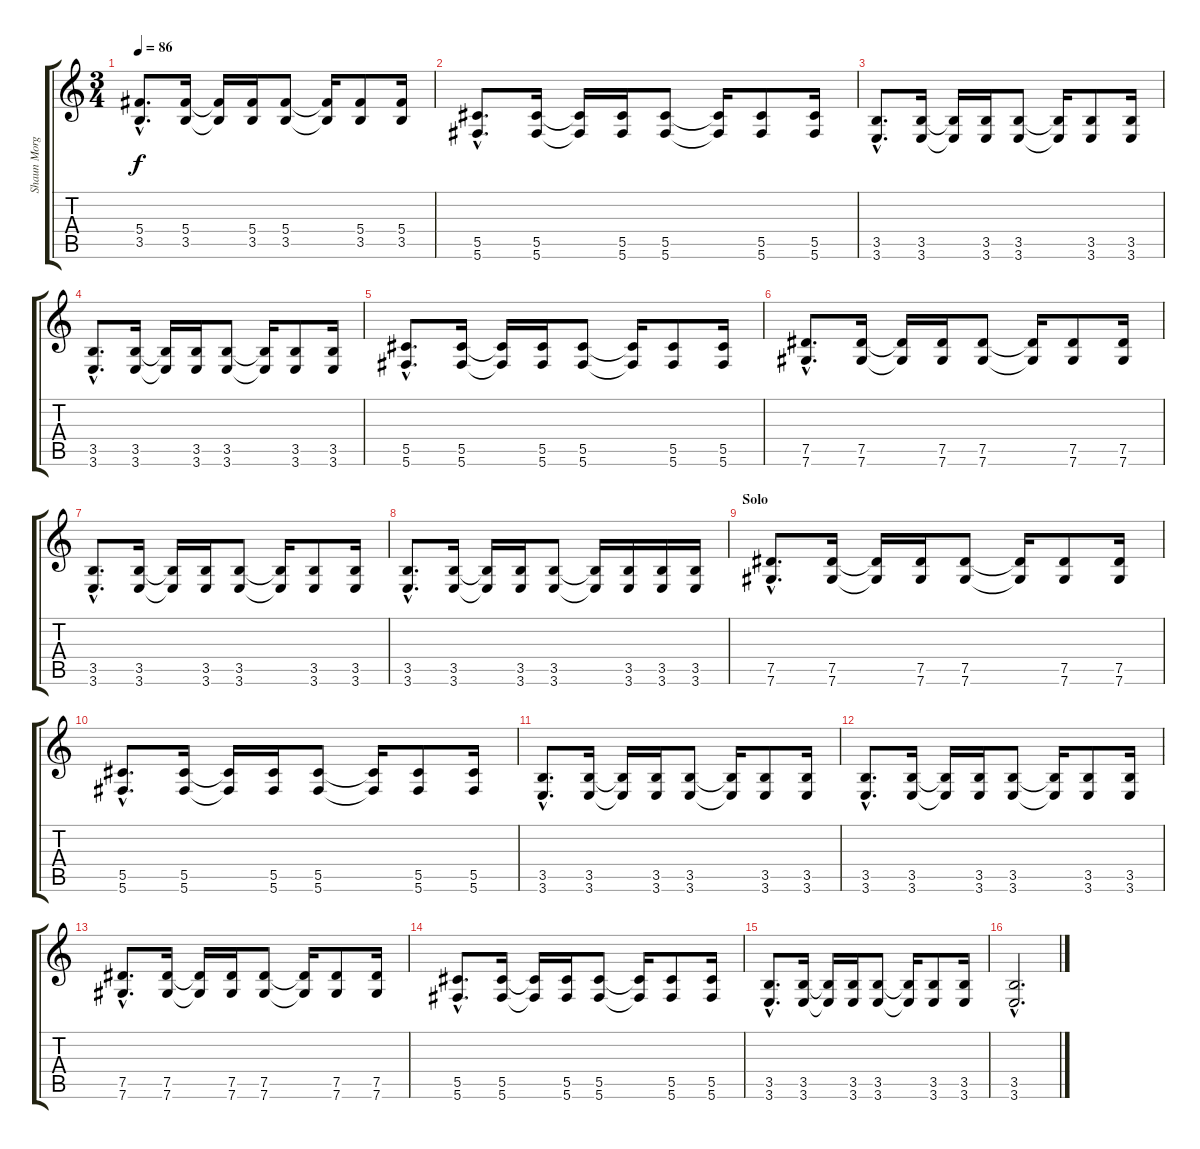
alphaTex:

\track ("Shaun Morgan" "Shaun Morg") {instrument electricguitarclean}
\staff {score tabs}
\tuning (Eb4 Bb3 Gb3 Db3 Ab2 Db2) {hide}
\ts (3 4)
\tempo 86
\clef g2
\ks c
(5.4{hac} 3.5{hac}).8{d dy f volume 12 instrument distortionguitar} (5.4 3.5).16 (5.4{t} 3.5{t}).16 (5.4 3.5).16 (5.4 3.5).8 (5.4{t} 3.5{t}).16 (5.4 3.5).8 (5.4 3.5).16 |
(5.5{hac} 5.6{hac}).8{d} (5.5 5.6).16 (5.5{t} 5.6{t}).16 (5.5 5.6).16 (5.5 5.6).8 (5.5{t} 5.6{t}).16 (5.5 5.6).8 (5.5 5.6).16 |
(3.5{hac} 3.6{hac}).8{d} (3.5 3.6).16 (3.5{t} 3.6{t}).16 (3.5 3.6).16 (3.5 3.6).8 (3.5{t} 3.6{t}).16 (3.5 3.6).8 (3.5 3.6).16 |
(3.5{hac} 3.6{hac}).8{d} (3.5 3.6).16 (3.5{t} 3.6{t}).16 (3.5 3.6).16 (3.5 3.6).8 (3.5{t} 3.6{t}).16 (3.5 3.6).8 (3.5 3.6).16 |
(5.5{hac} 5.6{hac}).8{d} (5.5 5.6).16 (5.5{t} 5.6{t}).16 (5.5 5.6).16 (5.5 5.6).8 (5.5{t} 5.6{t}).16 (5.5 5.6).8 (5.5 5.6).16 |
(7.5{hac} 7.6{hac}).8{d} (7.5 7.6).16 (7.5{t} 7.6{t}).16 (7.5 7.6).16 (7.5 7.6).8 (7.5{t} 7.6{t}).16 (7.5 7.6).8 (7.5 7.6).16 |
(3.5{hac} 3.6{hac}).8{d} (3.5 3.6).16 (3.5{t} 3.6{t}).16 (3.5 3.6).16 (3.5 3.6).8 (3.5{t} 3.6{t}).16 (3.5 3.6).8 (3.5 3.6).16 |
(3.5{hac} 3.6{hac}).8{d} (3.5 3.6).16 (3.5{t} 3.6{t}).16 (3.5 3.6).16 (3.5 3.6).8 (3.5{t} 3.6{t}).16 (3.5 3.6).16 (3.5 3.6).16 (3.5 3.6).16 |
\section ("" "Solo")
(7.5{hac} 7.6{hac}).8{d volume 12 instrument distortionguitar} (7.5 7.6).16 (7.5{t} 7.6{t}).16 (7.5 7.6).16 (7.5 7.6).8 (7.5{t} 7.6{t}).16 (7.5 7.6).8 (7.5 7.6).16 |
(5.5{hac} 5.6{hac}).8{d} (5.5 5.6).16 (5.5{t} 5.6{t}).16 (5.5 5.6).16 (5.5 5.6).8 (5.5{t} 5.6{t}).16 (5.5 5.6).8 (5.5 5.6).16 |
(3.5{hac} 3.6{hac}).8{d} (3.5 3.6).16 (3.5{t} 3.6{t}).16 (3.5 3.6).16 (3.5 3.6).8 (3.5{t} 3.6{t}).16 (3.5 3.6).8 (3.5 3.6).16 |
(3.5{hac} 3.6{hac}).8{d} (3.5 3.6).16 (3.5{t} 3.6{t}).16 (3.5 3.6).16 (3.5 3.6).8 (3.5{t} 3.6{t}).16 (3.5 3.6).8 (3.5 3.6).16 |
(7.5{hac} 7.6{hac}).8{d} (7.5 7.6).16 (7.5{t} 7.6{t}).16 (7.5 7.6).16 (7.5 7.6).8 (7.5{t} 7.6{t}).16 (7.5 7.6).8 (7.5 7.6).16 |
(5.5{hac} 5.6{hac}).8{d} (5.5 5.6).16 (5.5{t} 5.6{t}).16 (5.5 5.6).16 (5.5 5.6).8 (5.5{t} 5.6{t}).16 (5.5 5.6).8 (5.5 5.6).16 |
(3.5{hac} 3.6{hac}).8{d} (3.5 3.6).16 (3.5{t} 3.6{t}).16 (3.5 3.6).16 (3.5 3.6).8 (3.5{t} 3.6{t}).16 (3.5 3.6).8 (3.5 3.6).16 |
(3.5{hac} 3.6{hac}).2{d}
